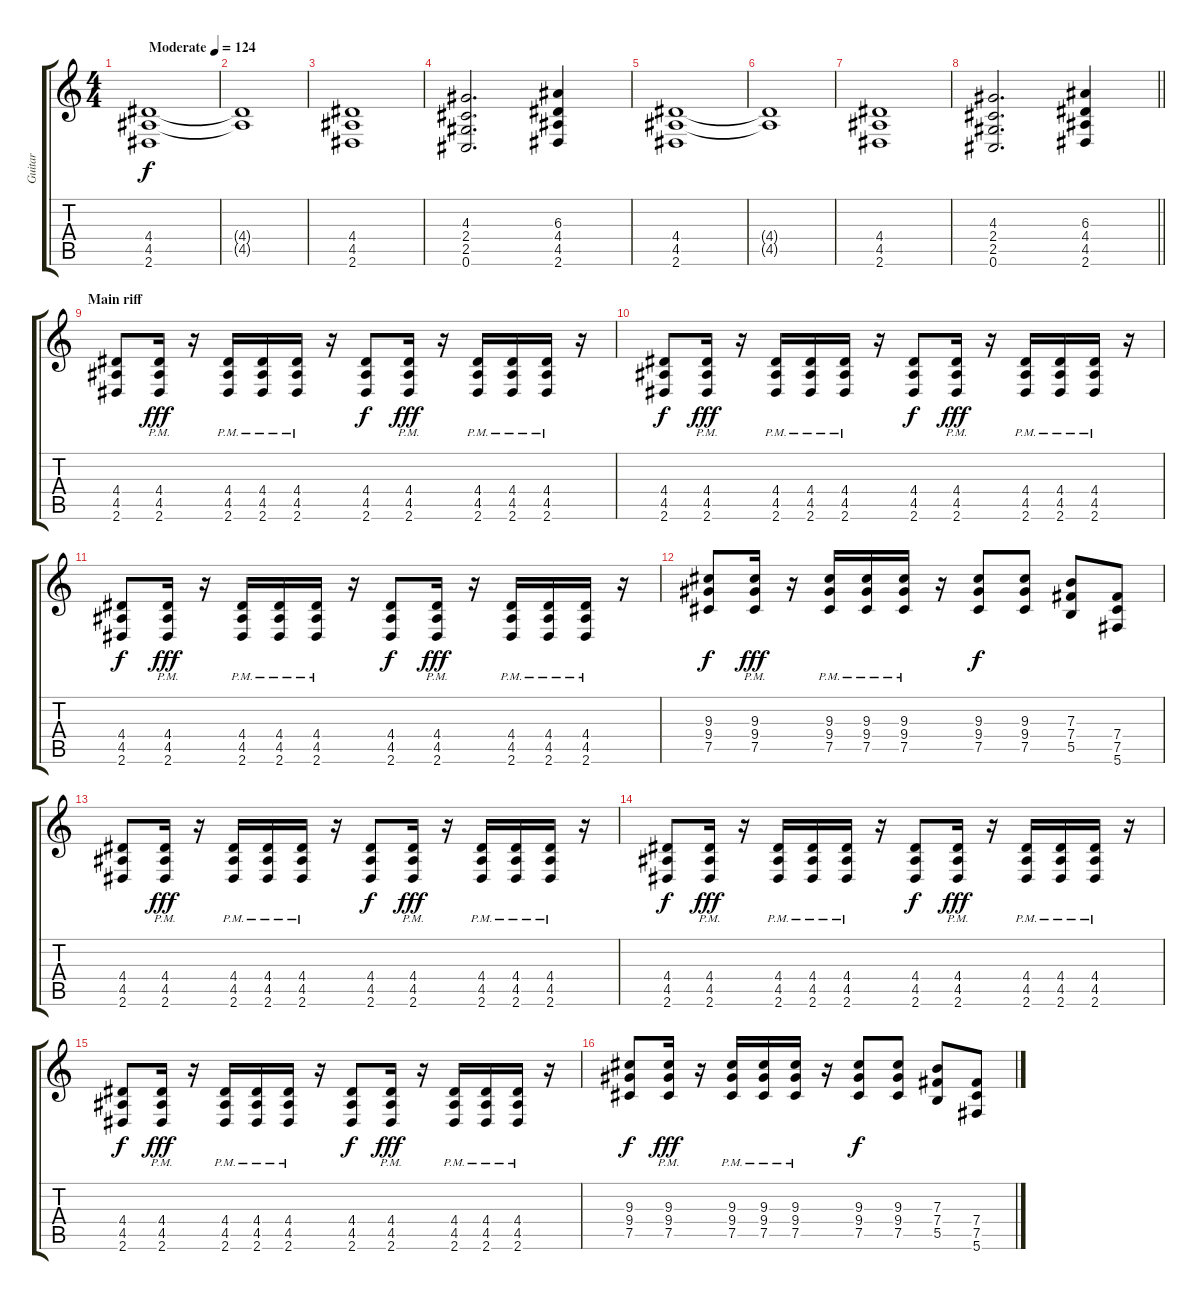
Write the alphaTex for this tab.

\track ("Guitar" "Guitar") {instrument distortionguitar}
\staff {score tabs}
\tuning (Db4 Ab3 E3 B2 Gb2 Db2) {hide}
\ts (4 4)
\tempo (124 "Moderate")
\clef g2
\ks c
(4.4 4.5 2.6).1{dy f instrument distortionguitar} |
(4.4{t} 4.5{t}).1 |
(4.4 4.5 2.6).1 |
(4.3 2.4 2.5 0.6).2{d} (6.3 4.4 4.5 2.6).4 |
(4.4 4.5 2.6).1 |
(4.4{t} 4.5{t}).1 |
(4.4 4.5 2.6).1 |
\barLineRight lightlight
(4.3 2.4 2.5 0.6).2{d} (6.3 4.4 4.5 2.6).4 |
\section ("" "Main riff")
(4.4 4.5 2.6).8 (4.4{pm} 4.5{pm} 2.6{pm}).16{dy fff} r.16 (4.4{pm} 4.5{pm} 2.6{pm}).16 (4.4{pm} 4.5{pm} 2.6{pm}).16 (4.4{pm} 4.5{pm} 2.6{pm}).16 r.16 (4.4 4.5 2.6).8{dy f} (4.4{pm} 4.5{pm} 2.6{pm}).16{dy fff} r.16 (4.4{pm} 4.5{pm} 2.6{pm}).16 (4.4{pm} 4.5{pm} 2.6{pm}).16 (4.4{pm} 4.5{pm} 2.6{pm}).16 r.16 |
(4.4 4.5 2.6).8{dy f} (4.4{pm} 4.5{pm} 2.6{pm}).16{dy fff} r.16 (4.4{pm} 4.5{pm} 2.6{pm}).16 (4.4{pm} 4.5{pm} 2.6{pm}).16 (4.4{pm} 4.5{pm} 2.6{pm}).16 r.16 (4.4 4.5 2.6).8{dy f} (4.4{pm} 4.5{pm} 2.6{pm}).16{dy fff} r.16 (4.4{pm} 4.5{pm} 2.6{pm}).16 (4.4{pm} 4.5{pm} 2.6{pm}).16 (4.4{pm} 4.5{pm} 2.6{pm}).16 r.16 |
(4.4 4.5 2.6).8{dy f} (4.4{pm} 4.5{pm} 2.6{pm}).16{dy fff} r.16 (4.4{pm} 4.5{pm} 2.6{pm}).16 (4.4{pm} 4.5{pm} 2.6{pm}).16 (4.4{pm} 4.5{pm} 2.6{pm}).16 r.16 (4.4 4.5 2.6).8{dy f} (4.4{pm} 4.5{pm} 2.6{pm}).16{dy fff} r.16 (4.4{pm} 4.5{pm} 2.6{pm}).16 (4.4{pm} 4.5{pm} 2.6{pm}).16 (4.4{pm} 4.5{pm} 2.6{pm}).16 r.16 |
(9.3 9.4 7.5).8{dy f} (9.3{pm} 9.4{pm} 7.5{pm}).16{dy fff} r.16 (9.3{pm} 9.4{pm} 7.5{pm}).16 (9.3{pm} 9.4{pm} 7.5{pm}).16 (9.3{pm} 9.4{pm} 7.5{pm}).16 r.16 (9.3 9.4 7.5).8{dy f} (9.3 9.4 7.5).8 (7.3 7.4 5.5).8 (7.4 7.5 5.6).8 |
(4.4 4.5 2.6).8 (4.4{pm} 4.5{pm} 2.6{pm}).16{dy fff} r.16 (4.4{pm} 4.5{pm} 2.6{pm}).16 (4.4{pm} 4.5{pm} 2.6{pm}).16 (4.4{pm} 4.5{pm} 2.6{pm}).16 r.16 (4.4 4.5 2.6).8{dy f} (4.4{pm} 4.5{pm} 2.6{pm}).16{dy fff} r.16 (4.4{pm} 4.5{pm} 2.6{pm}).16 (4.4{pm} 4.5{pm} 2.6{pm}).16 (4.4{pm} 4.5{pm} 2.6{pm}).16 r.16 |
(4.4 4.5 2.6).8{dy f} (4.4{pm} 4.5{pm} 2.6{pm}).16{dy fff} r.16 (4.4{pm} 4.5{pm} 2.6{pm}).16 (4.4{pm} 4.5{pm} 2.6{pm}).16 (4.4{pm} 4.5{pm} 2.6{pm}).16 r.16 (4.4 4.5 2.6).8{dy f} (4.4{pm} 4.5{pm} 2.6{pm}).16{dy fff} r.16 (4.4{pm} 4.5{pm} 2.6{pm}).16 (4.4{pm} 4.5{pm} 2.6{pm}).16 (4.4{pm} 4.5{pm} 2.6{pm}).16 r.16 |
(4.4 4.5 2.6).8{dy f} (4.4{pm} 4.5{pm} 2.6{pm}).16{dy fff} r.16 (4.4{pm} 4.5{pm} 2.6{pm}).16 (4.4{pm} 4.5{pm} 2.6{pm}).16 (4.4{pm} 4.5{pm} 2.6{pm}).16 r.16 (4.4 4.5 2.6).8{dy f} (4.4{pm} 4.5{pm} 2.6{pm}).16{dy fff} r.16 (4.4{pm} 4.5{pm} 2.6{pm}).16 (4.4{pm} 4.5{pm} 2.6{pm}).16 (4.4{pm} 4.5{pm} 2.6{pm}).16 r.16 |
(9.3 9.4 7.5).8{dy f} (9.3{pm} 9.4{pm} 7.5{pm}).16{dy fff} r.16 (9.3{pm} 9.4{pm} 7.5{pm}).16 (9.3{pm} 9.4{pm} 7.5{pm}).16 (9.3{pm} 9.4{pm} 7.5{pm}).16 r.16 (9.3 9.4 7.5).8{dy f} (9.3 9.4 7.5).8 (7.3 7.4 5.5).8 (7.4 7.5 5.6).8
